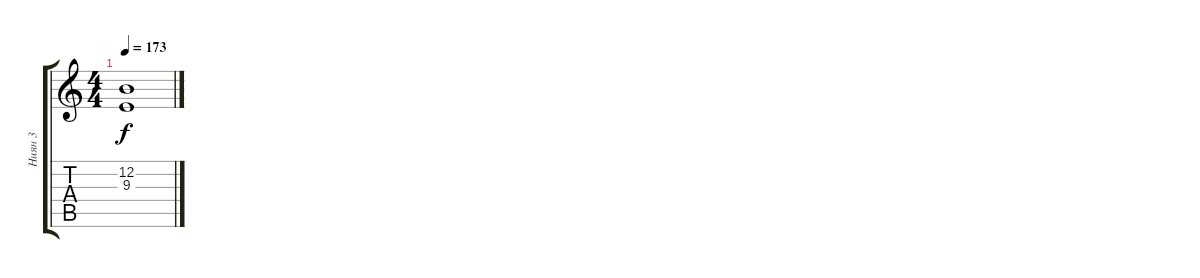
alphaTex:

\track ("Ниян 3" "Ниян 3") {instrument piccolo}
\staff {score tabs}
\tuning (E4 B3 G3 D3 A2 E2) {hide}
\ts (4 4)
\tempo 173
\clef g2
\ks c
(12.2 9.3).1{dy f}
